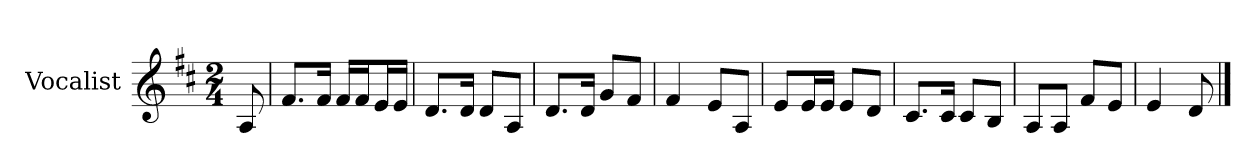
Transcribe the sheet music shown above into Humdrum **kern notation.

**kern
*part1
*staff1
*I"Vocalist
*k[f#c#]
*D:
*M2/4
=
8A
=1
8.f#L
16f#Jk
16f#LL
16f#J
16eL
16eJJ
=2
8.dL
16dJk
8dL
8AJ
=3
8.dL
16dJk
8gL
8f#J
=4
4f#
8eL
8AJ
=5
8eL
16eL
16eJJ
8eL
8dJ
=6
8.c#L
16c#Jk
8c#L
8BJ
=7
8AL
8AJ
8f#L
8eJ
=8
4e
8d
==
*-
